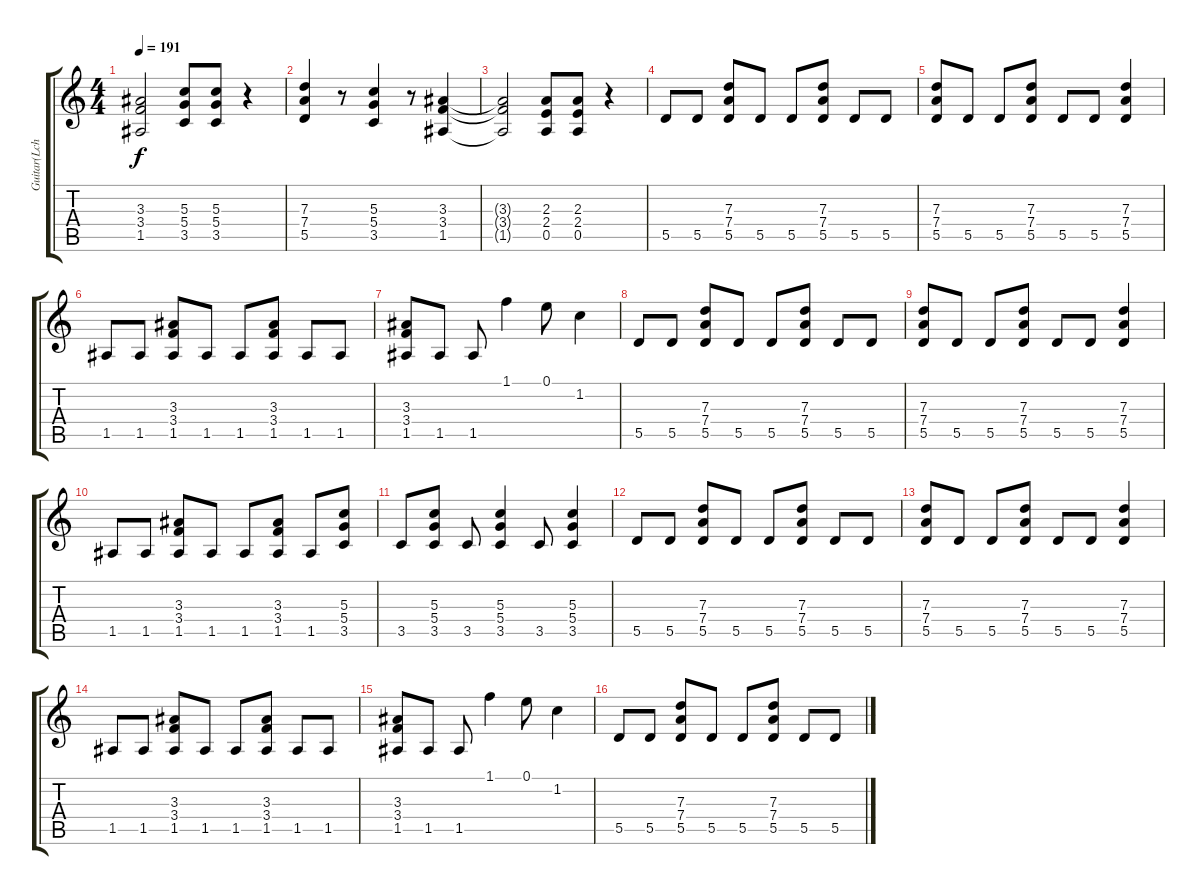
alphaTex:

\track ("Guitar(Lch.)" "Guitar(Lch") {instrument distortionguitar}
\staff {score tabs}
\tuning (E4 B3 G3 D3 A2 E2) {hide}
\ts (4 4)
\tempo 191
\clef g2
\ks c
(3.3{t} 3.4{t} 1.5{t}).2{dy f} (5.3 5.4 3.5).8 (5.3 5.4 3.5).8 r.4 |
(7.3 7.4 5.5).4 r.8 (5.3 5.4 3.5).4 r.8 (3.3 3.4 1.5).4 |
(3.3{t} 3.4{t} 1.5{t}).2 (2.3 2.4 0.5).8 (2.3 2.4 0.5).8 r.4 |
5.5.8 5.5.8 (7.3 7.4 5.5).8 5.5.8 5.5.8 (7.3 7.4 5.5).8 5.5.8 5.5.8 |
(7.3 7.4 5.5).8 5.5.8 5.5.8 (7.3 7.4 5.5).8 5.5.8 5.5.8 (7.3 7.4 5.5).4 |
1.5.8 1.5.8 (3.3 3.4 1.5).8 1.5.8 1.5.8 (3.3 3.4 1.5).8 1.5.8 1.5.8 |
(3.3 3.4 1.5).8 1.5.8 1.5.8 1.1.4 0.1.8 1.2.4 |
5.5.8 5.5.8 (7.3 7.4 5.5).8 5.5.8 5.5.8 (7.3 7.4 5.5).8 5.5.8 5.5.8 |
(7.3 7.4 5.5).8 5.5.8 5.5.8 (7.3 7.4 5.5).8 5.5.8 5.5.8 (7.3 7.4 5.5).4 |
1.5.8 1.5.8 (3.3 3.4 1.5).8 1.5.8 1.5.8 (3.3 3.4 1.5).8 1.5.8 (5.3 5.4 3.5).8 |
3.5.8 (5.3 5.4 3.5).8 3.5.8 (5.3 5.4 3.5).4 3.5.8 (5.3 5.4 3.5).4 |
5.5.8 5.5.8 (7.3 7.4 5.5).8 5.5.8 5.5.8 (7.3 7.4 5.5).8 5.5.8 5.5.8 |
(7.3 7.4 5.5).8 5.5.8 5.5.8 (7.3 7.4 5.5).8 5.5.8 5.5.8 (7.3 7.4 5.5).4 |
1.5.8 1.5.8 (3.3 3.4 1.5).8 1.5.8 1.5.8 (3.3 3.4 1.5).8 1.5.8 1.5.8 |
(3.3 3.4 1.5).8 1.5.8 1.5.8 1.1.4 0.1.8 1.2.4 |
5.5.8 5.5.8 (7.3 7.4 5.5).8 5.5.8 5.5.8 (7.3 7.4 5.5).8 5.5.8 5.5.8
